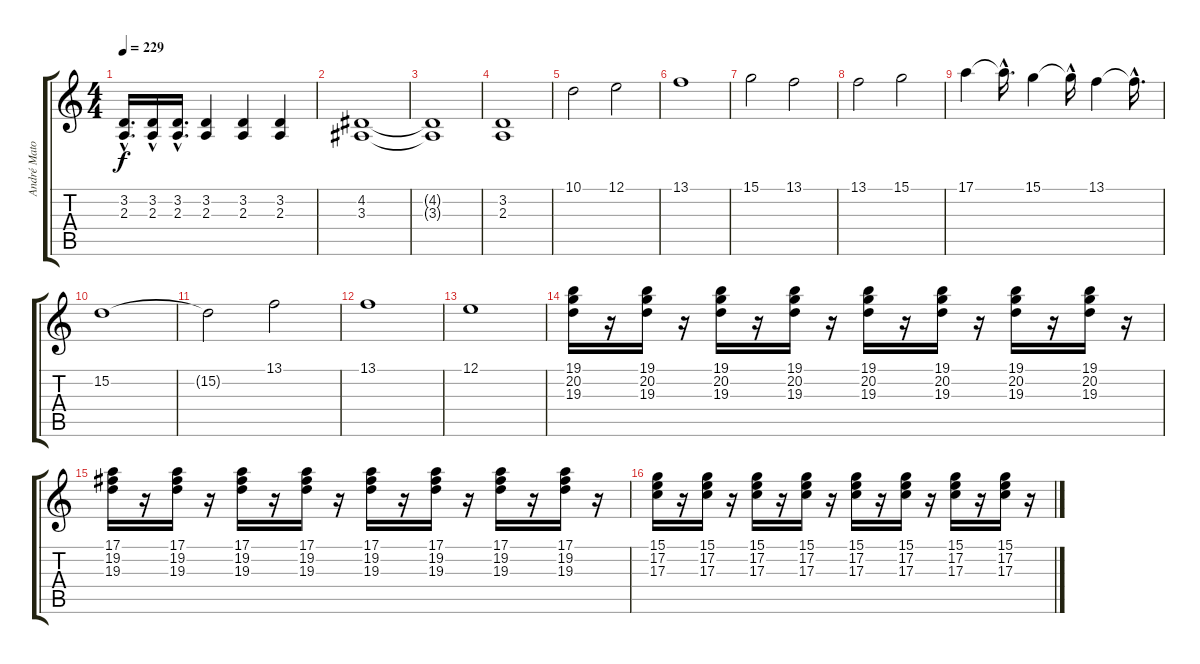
\track ("André Matos (tecl)" "André Mato") {instrument stringensemble1}
\staff {score tabs}
\tuning (E4 B3 G3 D3 A2 E2) {hide}
\ts (4 4)
\tempo 229
\clef g2
\ks c
(3.2{hac} 2.3{hac}).16{d dy f} (3.2{hac} 2.3{hac}).16 (3.2{hac} 2.3{hac}).16{d} (3.2 2.3).4 (3.2 2.3).4 (3.2 2.3).4 |
(4.2 3.3).1 |
(4.2{t} 3.3{t}).1 |
(3.2 2.3).1 |
10.1.2 12.1.2 |
13.1.1 |
15.1.2 13.1.2 |
13.1.2 15.1.2 |
17.1.4 17.1{hac t}.16{d} 15.1.4 15.1{hac t}.16 13.1.4 13.1{hac t}.16{d} |
15.2.1 |
15.2{t}.2 13.1.2 |
13.1.1 |
12.1.1 |
(19.1 20.2 19.3).16 r.16 (19.1 20.2 19.3).16 r.16 (19.1 20.2 19.3).16 r.16 (19.1 20.2 19.3).16 r.16 (19.1 20.2 19.3).16 r.16 (19.1 20.2 19.3).16 r.16 (19.1 20.2 19.3).16 r.16 (19.1 20.2 19.3).16 r.16 |
(17.1 19.2 19.3).16 r.16 (17.1 19.2 19.3).16 r.16 (17.1 19.2 19.3).16 r.16 (17.1 19.2 19.3).16 r.16 (17.1 19.2 19.3).16 r.16 (17.1 19.2 19.3).16 r.16 (17.1 19.2 19.3).16 r.16 (17.1 19.2 19.3).16 r.16 |
(15.1 17.2 17.3).16 r.16 (15.1 17.2 17.3).16 r.16 (15.1 17.2 17.3).16 r.16 (15.1 17.2 17.3).16 r.16 (15.1 17.2 17.3).16 r.16 (15.1 17.2 17.3).16 r.16 (15.1 17.2 17.3).16 r.16 (15.1 17.2 17.3).16 r.16
